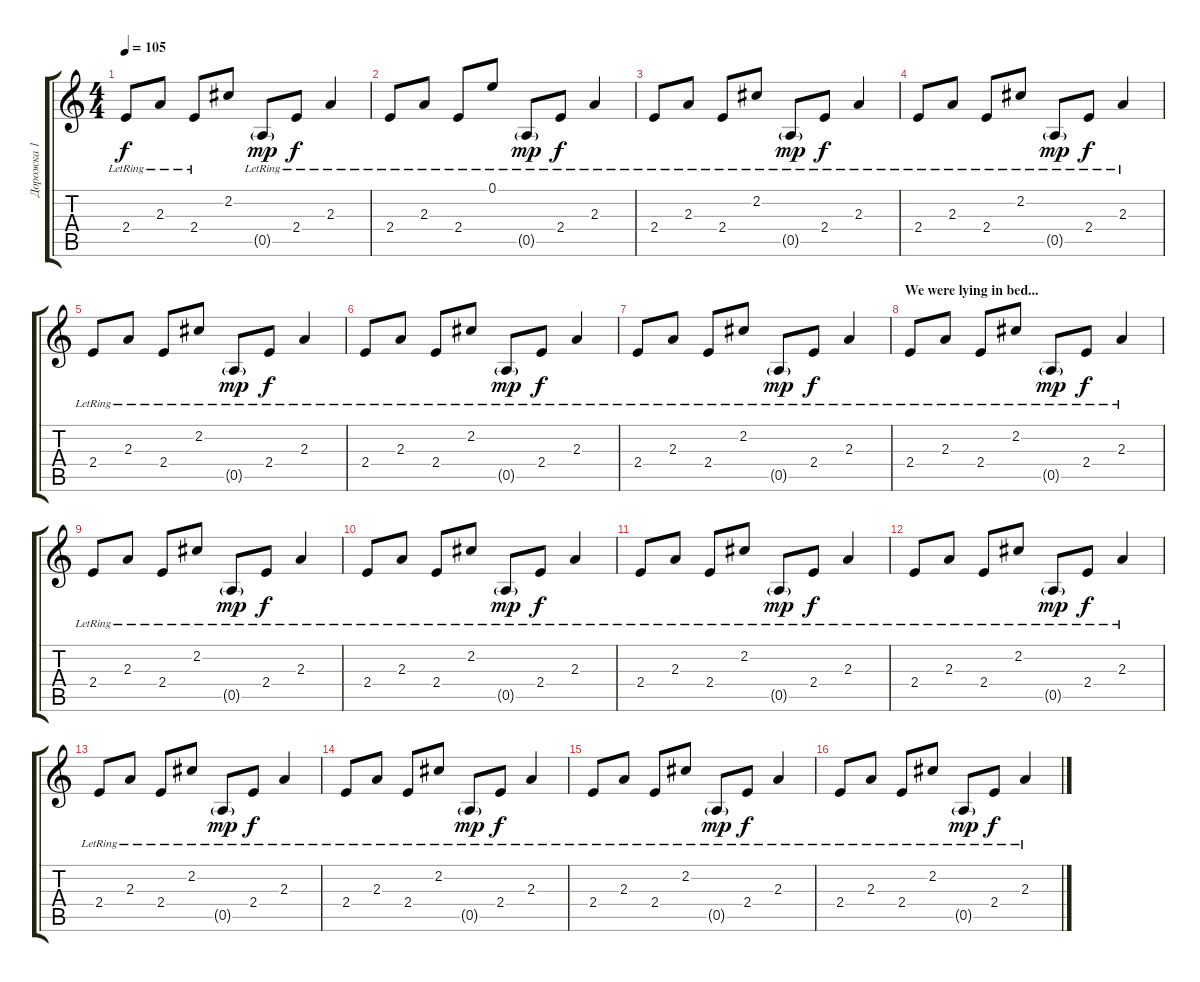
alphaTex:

\track ("Дорожка 1" "Дорожка 1") {instrument acousticguitarnylon}
\staff {score tabs}
\tuning (E4 B3 G3 D3 A2 E2) {hide}
\ts (4 4)
\tempo 105
\clef g2
\ks c
2.4{lr}.8{dy f} 2.3{lr}.8 2.4{lr}.8 2.2.8 0.5{g lr}.8{dy mp} 2.4{lr}.8{dy f} 2.3{lr}.4 |
2.4{lr}.8 2.3{lr}.8 2.4{lr}.8 0.1{lr}.8 0.5{g lr}.8{dy mp} 2.4{lr}.8{dy f} 2.3{lr}.4 |
2.4{lr}.8 2.3{lr}.8 2.4{lr}.8 2.2{lr}.8 0.5{g lr}.8{dy mp} 2.4{lr}.8{dy f} 2.3{lr}.4 |
2.4{lr}.8 2.3{lr}.8 2.4{lr}.8 2.2{lr}.8 0.5{g lr}.8{dy mp} 2.4{lr}.8{dy f} 2.3{lr}.4 |
2.4{lr}.8 2.3{lr}.8 2.4{lr}.8 2.2{lr}.8 0.5{g lr}.8{dy mp} 2.4{lr}.8{dy f} 2.3{lr}.4 |
2.4{lr}.8 2.3{lr}.8 2.4{lr}.8 2.2{lr}.8 0.5{g lr}.8{dy mp} 2.4{lr}.8{dy f} 2.3{lr}.4 |
2.4{lr}.8 2.3{lr}.8 2.4{lr}.8 2.2{lr}.8 0.5{g lr}.8{dy mp} 2.4{lr}.8{dy f} 2.3{lr}.4 |
\section ("" "We were lying in bed...")
2.4{lr}.8 2.3{lr}.8 2.4{lr}.8 2.2{lr}.8 0.5{g lr}.8{dy mp} 2.4{lr}.8{dy f} 2.3{lr}.4 |
2.4{lr}.8 2.3{lr}.8 2.4{lr}.8 2.2{lr}.8 0.5{g lr}.8{dy mp} 2.4{lr}.8{dy f} 2.3{lr}.4 |
2.4{lr}.8 2.3{lr}.8 2.4{lr}.8 2.2{lr}.8 0.5{g lr}.8{dy mp} 2.4{lr}.8{dy f} 2.3{lr}.4 |
2.4{lr}.8 2.3{lr}.8 2.4{lr}.8 2.2{lr}.8 0.5{g lr}.8{dy mp} 2.4{lr}.8{dy f} 2.3{lr}.4 |
2.4{lr}.8 2.3{lr}.8 2.4{lr}.8 2.2{lr}.8 0.5{g lr}.8{dy mp} 2.4{lr}.8{dy f} 2.3{lr}.4 |
2.4{lr}.8 2.3{lr}.8 2.4{lr}.8 2.2{lr}.8 0.5{g lr}.8{dy mp} 2.4{lr}.8{dy f} 2.3{lr}.4 |
2.4{lr}.8 2.3{lr}.8 2.4{lr}.8 2.2{lr}.8 0.5{g lr}.8{dy mp} 2.4{lr}.8{dy f} 2.3{lr}.4 |
2.4{lr}.8 2.3{lr}.8 2.4{lr}.8 2.2{lr}.8 0.5{g lr}.8{dy mp} 2.4{lr}.8{dy f} 2.3{lr}.4 |
2.4{lr}.8 2.3{lr}.8 2.4{lr}.8 2.2{lr}.8 0.5{g lr}.8{dy mp} 2.4{lr}.8{dy f} 2.3{lr}.4
